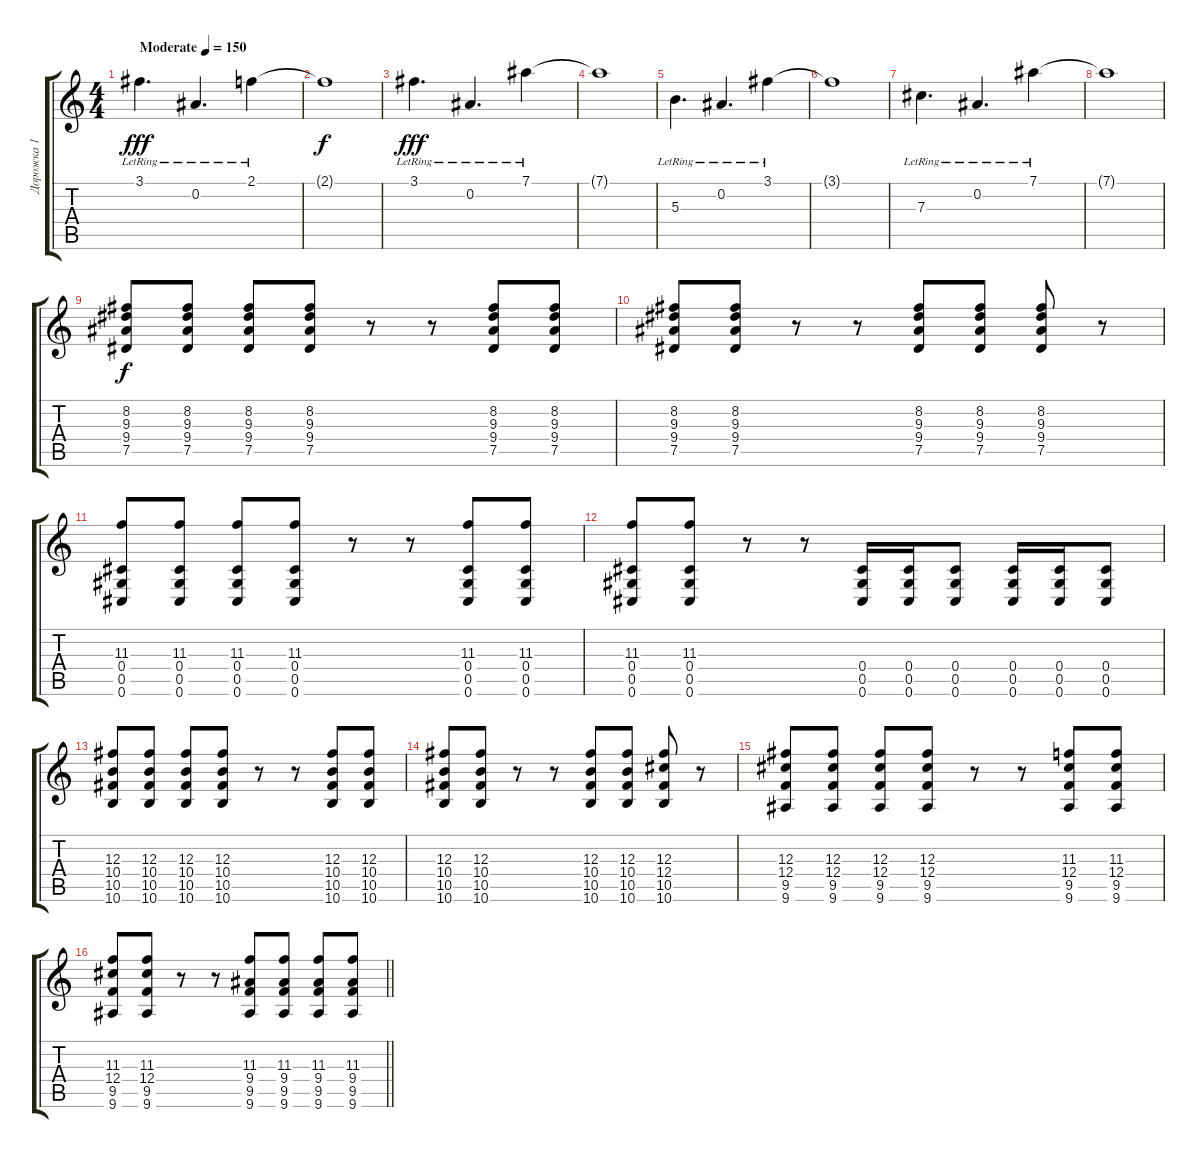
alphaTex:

\track ("Дорожка 1" "Дорожка 1") {instrument overdrivenguitar}
\staff {score tabs}
\tuning (Eb4 Bb3 Gb3 Db3 Ab2 Db2) {hide}
\ts (4 4)
\tempo (150 "Moderate")
\clef g2
\ks c
3.1{lr}.4{d dy fff volume 13 instrument electricguitarclean} 0.2{lr}.4{d} 2.1{lr}.4 |
2.1{t}.1{dy f} |
3.1{lr}.4{d dy fff} 0.2{lr}.4{d} 7.1{lr}.4 |
7.1{t}.1 |
5.3{lr}.4{d} 0.2{lr}.4{d} 3.1{lr}.4 |
3.1{t}.1 |
7.3{lr}.4{d} 0.2{lr}.4{d} 7.1{lr}.4 |
7.1{t}.1 |
(8.2 9.3 9.4 7.5).8{dy f instrument overdrivenguitar} (8.2 9.3 9.4 7.5).8 (8.2 9.3 9.4 7.5).8 (8.2 9.3 9.4 7.5).8 r.8 r.8 (8.2 9.3 9.4 7.5).8 (8.2 9.3 9.4 7.5).8 |
(8.2 9.3 9.4 7.5).8 (8.2 9.3 9.4 7.5).8 r.8 r.8 (8.2 9.3 9.4 7.5).8 (8.2 9.3 9.4 7.5).8 (8.2 9.3 9.4 7.5).8 r.8 |
(11.3 0.4 0.5 0.6).8 (11.3 0.4 0.5 0.6).8 (11.3 0.4 0.5 0.6).8 (11.3 0.4 0.5 0.6).8 r.8 r.8 (11.3 0.4 0.5 0.6).8 (11.3 0.4 0.5 0.6).8 |
(11.3 0.4 0.5 0.6).8 (11.3 0.4 0.5 0.6).8 r.8 r.8 (0.4 0.5 0.6).16 (0.4 0.5 0.6).16 (0.4 0.5 0.6).8 (0.4 0.5 0.6).16 (0.4 0.5 0.6).16 (0.4 0.5 0.6).8 |
(12.3 10.4 10.5 10.6).8 (12.3 10.4 10.5 10.6).8 (12.3 10.4 10.5 10.6).8 (12.3 10.4 10.5 10.6).8 r.8 r.8 (12.3 10.4 10.5 10.6).8 (12.3 10.4 10.5 10.6).8 |
(12.3 10.4 10.5 10.6).8 (12.3 10.4 10.5 10.6).8 r.8 r.8 (12.3 10.4 10.5 10.6).8 (12.3 10.4 10.5 10.6).8 (12.3 12.4 10.5 10.6).8 r.8 |
(12.3 12.4 9.5 9.6).8 (12.3 12.4 9.5 9.6).8 (12.3 12.4 9.5 9.6).8 (12.3 12.4 9.5 9.6).8 r.8 r.8 (11.3 12.4 9.5 9.6).8 (11.3 12.4 9.5 9.6).8 |
\barLineRight lightlight
(11.3 12.4 9.5 9.6).8 (11.3 12.4 9.5 9.6).8 r.8 r.8 (11.3 9.4 9.5 9.6).8 (11.3 9.4 9.5 9.6).8 (11.3 9.4 9.5 9.6).8 (11.3 9.4 9.5 9.6).8
